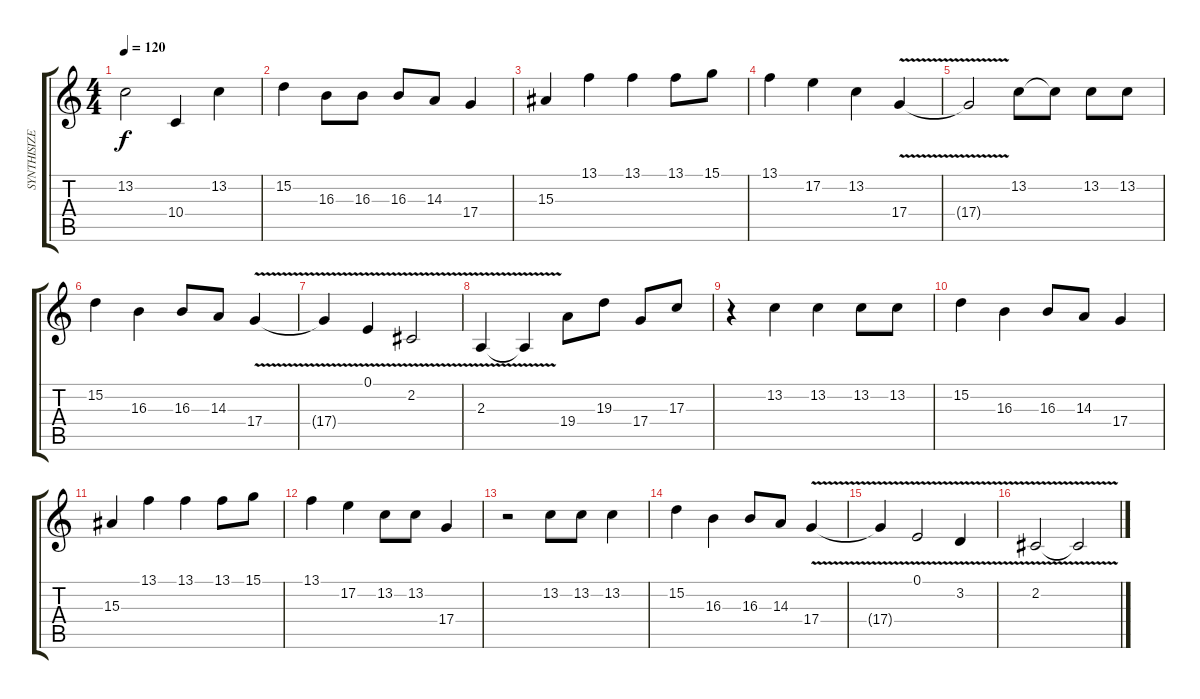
\track ("SYNTHISIZER 1" "SYNTHISIZE") {instrument synthstrings1}
\staff {score tabs}
\tuning (E4 B3 G3 D3 A2 E2) {hide}
\ts (4 4)
\tempo 120
\clef g2
\ks c
13.2.2{dy f} 10.4.4 13.2.4 |
15.2.4 16.3.8 16.3.8 16.3.8 14.3.8 17.4.4 |
15.3.4 13.1.4 13.1.4 13.1.8 15.1.8 |
13.1.4 17.2.4 13.2.4 17.4{v}.4 |
17.4{t}.2 13.2.8 13.2{t}.8 13.2.8 13.2.8 |
15.2.4 16.3.4 16.3.8 14.3.8 17.4{v}.4 |
17.4{t}.4 0.1{v}.4 2.2{v}.2 |
2.3{v}.4 2.3{t}.4 19.4.8 19.3.8 17.4.8 17.3.8 |
r.4 13.2.4 13.2.4 13.2.8 13.2.8 |
15.2.4 16.3.4 16.3.8 14.3.8 17.4.4 |
15.3.4 13.1.4 13.1.4 13.1.8 15.1.8 |
13.1.4 17.2.4 13.2.8 13.2.8 17.4.4 |
r.2 13.2.8 13.2.8 13.2.4 |
15.2.4 16.3.4 16.3.8 14.3.8 17.4{v}.4 |
17.4{t}.4 0.1{v}.2 3.2{v}.4 |
2.2{v}.2 2.2{t}.2
